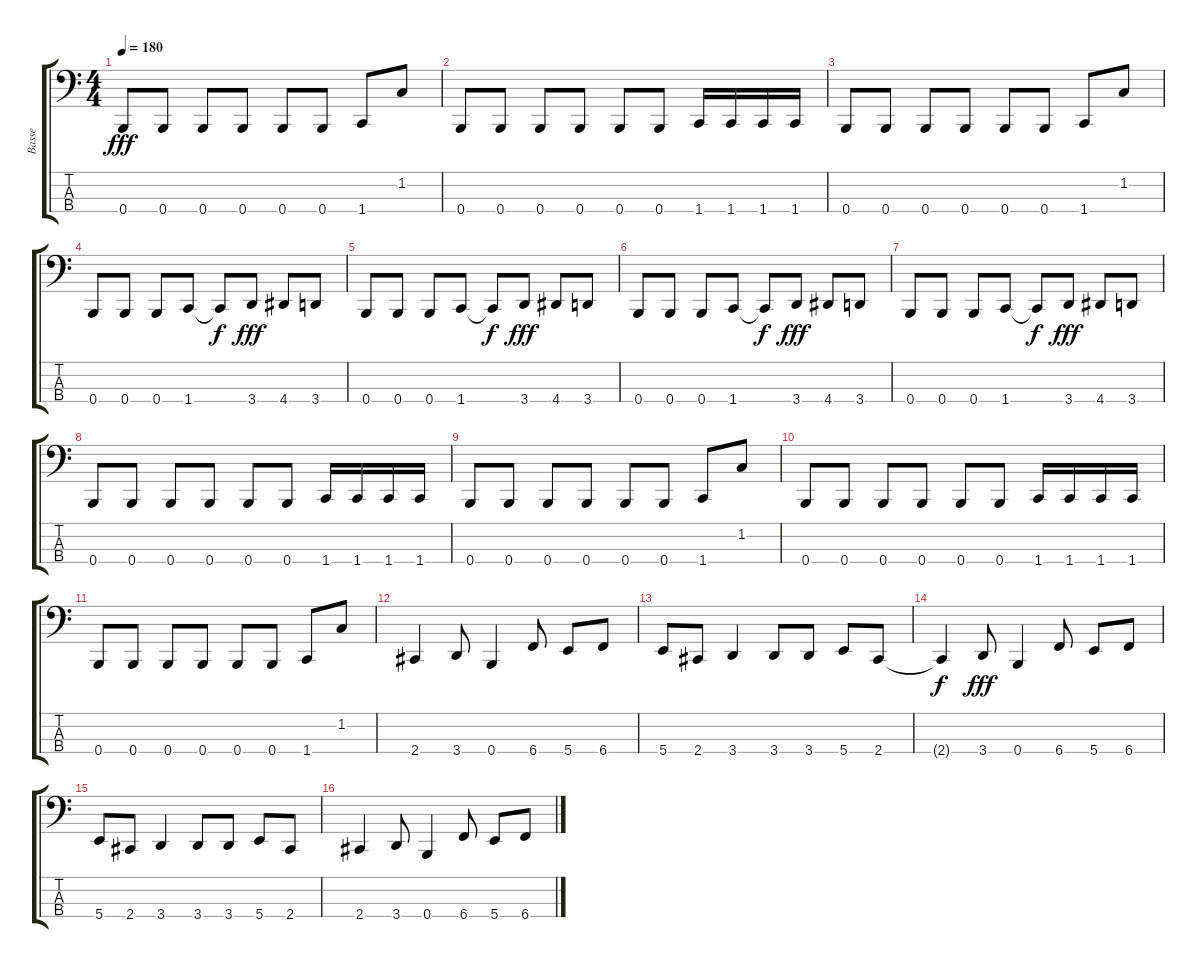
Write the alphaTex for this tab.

\track ("Basse" "Basse") {instrument electricbasspick}
\staff {score tabs}
\tuning (E2 B1 Gb1 B0) {hide}
\ts (4 4)
\tempo 180
\clef f4
\ks c
0.4.8{dy fff} 0.4.8 0.4.8 0.4.8 0.4.8 0.4.8 1.4.8 1.2.8 |
0.4.8 0.4.8 0.4.8 0.4.8 0.4.8 0.4.8 1.4.16 1.4.16 1.4.16 1.4.16 |
0.4.8 0.4.8 0.4.8 0.4.8 0.4.8 0.4.8 1.4.8 1.2.8 |
0.4.8 0.4.8 0.4.8 1.4.8 1.4{t}.8{dy f} 3.4.8{dy fff} 4.4.8 3.4.8 |
0.4.8 0.4.8 0.4.8 1.4.8 1.4{t}.8{dy f} 3.4.8{dy fff} 4.4.8 3.4.8 |
0.4.8 0.4.8 0.4.8 1.4.8 1.4{t}.8{dy f} 3.4.8{dy fff} 4.4.8 3.4.8 |
0.4.8 0.4.8 0.4.8 1.4.8 1.4{t}.8{dy f} 3.4.8{dy fff} 4.4.8 3.4.8 |
0.4.8 0.4.8 0.4.8 0.4.8 0.4.8 0.4.8 1.4.16 1.4.16 1.4.16 1.4.16 |
0.4.8 0.4.8 0.4.8 0.4.8 0.4.8 0.4.8 1.4.8 1.2.8 |
0.4.8 0.4.8 0.4.8 0.4.8 0.4.8 0.4.8 1.4.16 1.4.16 1.4.16 1.4.16 |
0.4.8 0.4.8 0.4.8 0.4.8 0.4.8 0.4.8 1.4.8 1.2.8 |
2.4.4 3.4.8 0.4.4 6.4.8 5.4.8 6.4.8 |
5.4.8 2.4.8 3.4.4 3.4.8 3.4.8 5.4.8 2.4.8 |
2.4{t}.4{dy f} 3.4.8{dy fff} 0.4.4 6.4.8 5.4.8 6.4.8 |
5.4.8 2.4.8 3.4.4 3.4.8 3.4.8 5.4.8 2.4.8 |
2.4.4 3.4.8 0.4.4 6.4.8 5.4.8 6.4.8
